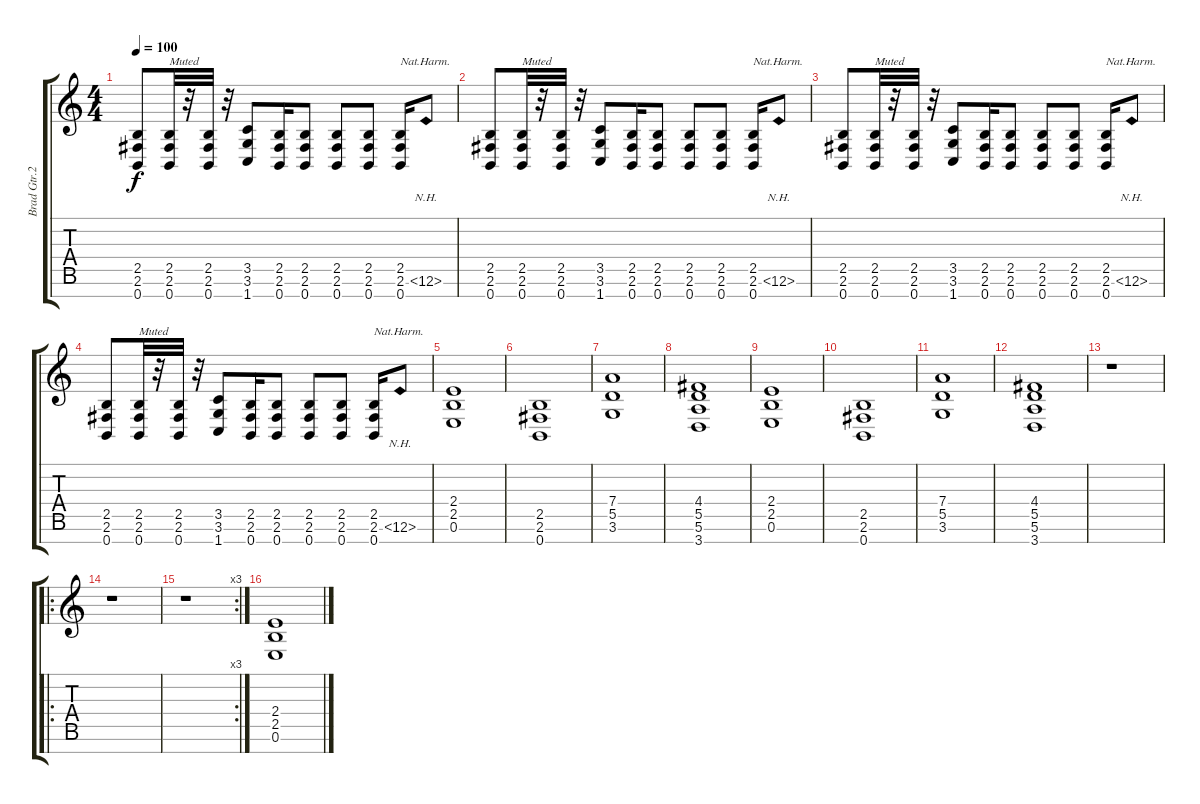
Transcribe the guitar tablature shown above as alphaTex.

\track ("Brad Gtr.2 (7-Strings Ibanez Guitar)" "Brad Gtr.2") {instrument distortionguitar}
\staff {score tabs}
\tuning (E4 B3 G3 D3 A2 E2 B1) {hide}
\ts (4 4)
\tempo 100
\clef g2
\ks c
(2.5 2.6 0.7).8{dy f volume 14 instrument distortionguitar} (2.5 2.6 0.7).32{txt "Muted"} r.32 (2.5 2.6 0.7).32 r.32 (3.5 3.6 1.7).8 (2.5 2.6 0.7).16 (2.5 2.6 0.7).8 (2.5 2.6 0.7).8 (2.5 2.6 0.7).8 (2.5 2.6 0.7).16{txt "Nat.Harm."} 12.6{nh}.8 |
(2.5 2.6 0.7).8{volume 14 instrument distortionguitar} (2.5 2.6 0.7).32{txt "Muted"} r.32 (2.5 2.6 0.7).32 r.32 (3.5 3.6 1.7).8 (2.5 2.6 0.7).16 (2.5 2.6 0.7).8 (2.5 2.6 0.7).8 (2.5 2.6 0.7).8 (2.5 2.6 0.7).16{txt "Nat.Harm."} 12.6{nh}.8 |
(2.5 2.6 0.7).8{volume 14 instrument distortionguitar} (2.5 2.6 0.7).32{txt "Muted"} r.32 (2.5 2.6 0.7).32 r.32 (3.5 3.6 1.7).8 (2.5 2.6 0.7).16 (2.5 2.6 0.7).8 (2.5 2.6 0.7).8 (2.5 2.6 0.7).8 (2.5 2.6 0.7).16{txt "Nat.Harm."} 12.6{nh}.8 |
(2.5 2.6 0.7).8{volume 14 instrument distortionguitar} (2.5 2.6 0.7).32{txt "Muted"} r.32 (2.5 2.6 0.7).32 r.32 (3.5 3.6 1.7).8 (2.5 2.6 0.7).16 (2.5 2.6 0.7).8 (2.5 2.6 0.7).8 (2.5 2.6 0.7).8 (2.5 2.6 0.7).16{txt "Nat.Harm."} 12.6{nh}.8 |
(2.4 2.5 0.6).1 |
(2.5 2.6 0.7).1 |
(7.4 5.5 3.6).1 |
(4.4 5.5 5.6 3.7).1 |
(2.4 2.5 0.6).1 |
(2.5 2.6 0.7).1 |
(7.4 5.5 3.6).1 |
(4.4 5.5 5.6 3.7).1 |
r.1 |
\ro
r.1 |
\rc 3
r.1 |
(2.4 2.5 0.6).1
